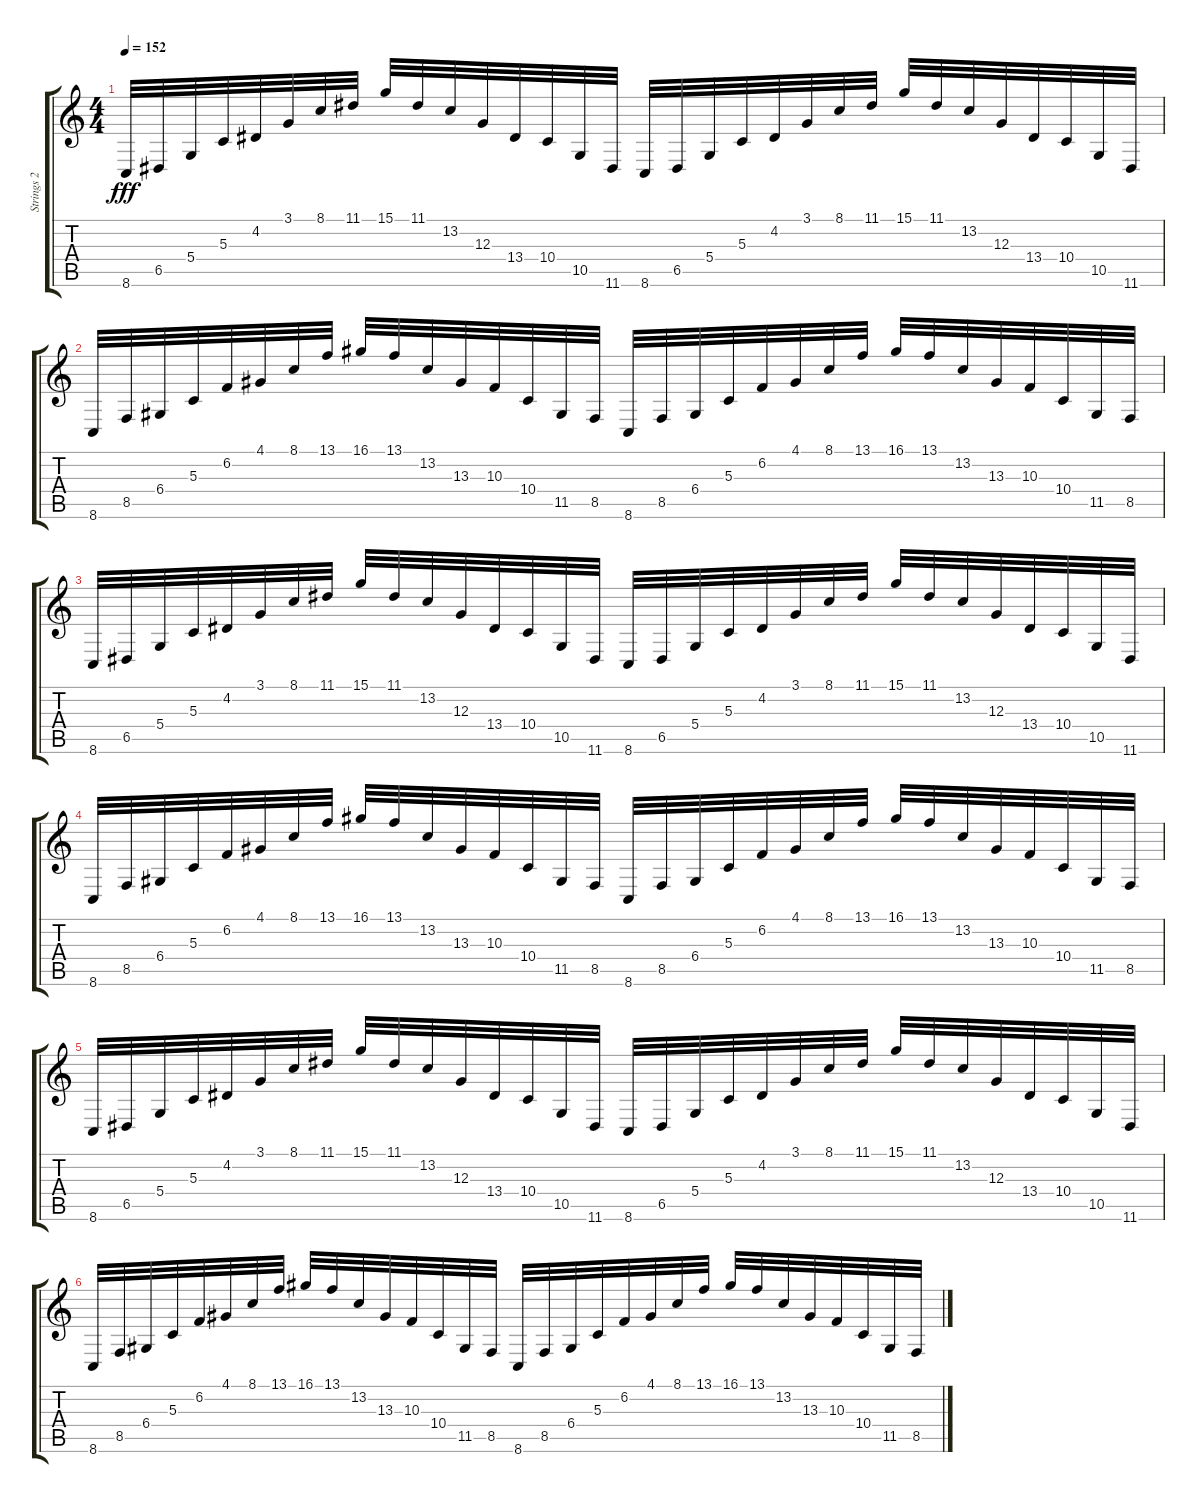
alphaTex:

\track ("Strings 2" "Strings 2") {instrument stringensemble1}
\staff {score tabs}
\tuning (E4 B3 G3 D3 A2 E2) {hide}
\ts (4 4)
\tempo 152
\clef g2
\ks c
8.6.32{dy fff} 6.5.32 5.4.32 5.3.32 4.2.32 3.1.32 8.1.32 11.1.32 15.1.32 11.1.32 13.2.32 12.3.32 13.4.32 10.4.32 10.5.32 11.6.32 8.6.32 6.5.32 5.4.32 5.3.32 4.2.32 3.1.32 8.1.32 11.1.32 15.1.32 11.1.32 13.2.32 12.3.32 13.4.32 10.4.32 10.5.32 11.6.32 |
8.6.32 8.5.32 6.4.32 5.3.32 6.2.32 4.1.32 8.1.32 13.1.32 16.1.32 13.1.32 13.2.32 13.3.32 10.3.32 10.4.32 11.5.32 8.5.32 8.6.32 8.5.32 6.4.32 5.3.32 6.2.32 4.1.32 8.1.32 13.1.32 16.1.32 13.1.32 13.2.32 13.3.32 10.3.32 10.4.32 11.5.32 8.5.32 |
8.6.32 6.5.32 5.4.32 5.3.32 4.2.32 3.1.32 8.1.32 11.1.32 15.1.32 11.1.32 13.2.32 12.3.32 13.4.32 10.4.32 10.5.32 11.6.32 8.6.32 6.5.32 5.4.32 5.3.32 4.2.32 3.1.32 8.1.32 11.1.32 15.1.32 11.1.32 13.2.32 12.3.32 13.4.32 10.4.32 10.5.32 11.6.32 |
8.6.32 8.5.32 6.4.32 5.3.32 6.2.32 4.1.32 8.1.32 13.1.32 16.1.32 13.1.32 13.2.32 13.3.32 10.3.32 10.4.32 11.5.32 8.5.32 8.6.32 8.5.32 6.4.32 5.3.32 6.2.32 4.1.32 8.1.32 13.1.32 16.1.32 13.1.32 13.2.32 13.3.32 10.3.32 10.4.32 11.5.32 8.5.32 |
8.6.32 6.5.32 5.4.32 5.3.32 4.2.32 3.1.32 8.1.32 11.1.32 15.1.32 11.1.32 13.2.32 12.3.32 13.4.32 10.4.32 10.5.32 11.6.32 8.6.32 6.5.32 5.4.32 5.3.32 4.2.32 3.1.32 8.1.32 11.1.32 15.1.32 11.1.32 13.2.32 12.3.32 13.4.32 10.4.32 10.5.32 11.6.32 |
8.6.32 8.5.32 6.4.32 5.3.32 6.2.32 4.1.32 8.1.32 13.1.32 16.1.32 13.1.32 13.2.32 13.3.32 10.3.32 10.4.32 11.5.32 8.5.32 8.6.32 8.5.32 6.4.32 5.3.32 6.2.32 4.1.32 8.1.32 13.1.32 16.1.32 13.1.32 13.2.32 13.3.32 10.3.32 10.4.32 11.5.32 8.5.32
